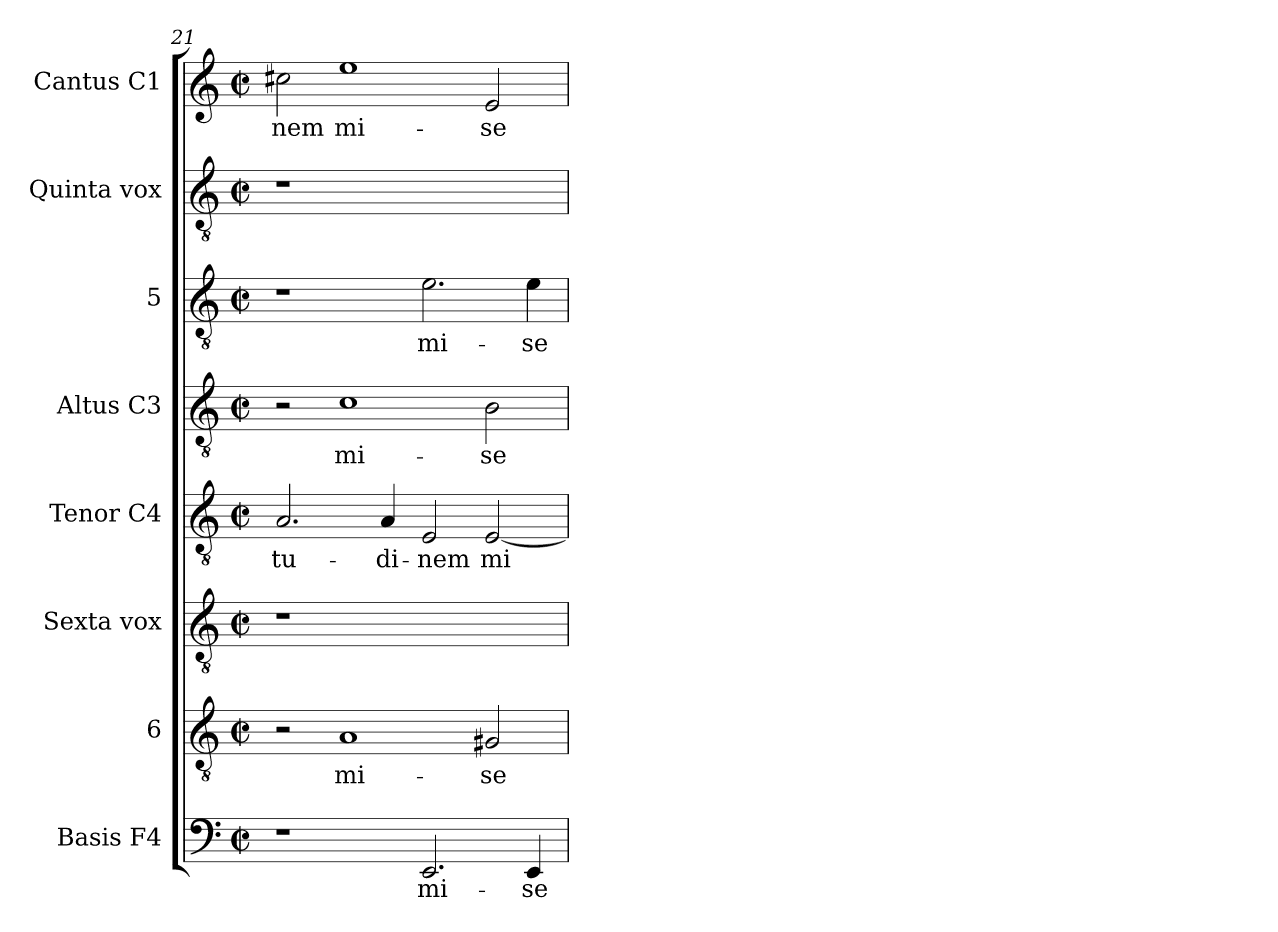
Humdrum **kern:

**kern	**text	**kern	**text	**kern	**kern	**text	**kern	**text	**kern	**text	**kern	**kern	**text
*part8	*part8	*part7	*part7	*part6	*part5	*part5	*part4	*part4	*part3	*part3	*part2	*part1	*part1
*staff8	*staff8	*staff7	*staff7	*staff6	*staff5	*staff5	*staff4	*staff4	*staff3	*staff3	*staff2	*staff1	*staff1
*I"Basis  F4	*	*I"6	*	*I"Sexta  vox	*I"Tenor  C4	*	*I"Altus  C3	*	*I"5	*	*I"Quinta  vox	*I"Cantus  C1	*
*I'B	*	*	*	*	*I'T	*	*I'A	*	*	*	*	*I'C	*
*clefF4	*	*clefGv2	*	*clefGv2	*clefGv2	*	*clefGv2	*	*clefGv2	*	*clefGv2	*clefG2	*
*k[]	*	*k[]	*	*k[]	*k[]	*	*k[]	*	*k[]	*	*k[]	*k[]	*
*C:	*	*C:	*	*C:	*C:	*	*C:	*	*C:	*	*C:	*C:	*
*M2/2	*	*M2/2	*	*M2/2	*M2/2	*	*M2/2	*	*M2/2	*	*M2/2	*M2/2	*
*met(c|)	*	*met(c|)	*	*met(c|)	*met(c|)	*	*met(c|)	*	*met(c|)	*	*met(c|)	*met(c|)	*
=21	=21	=21	=21	=21	=21	=21	=21	=21	=21	=21	=21	=21	=21
!	!	!	!	!	!	!LO:LY:b:cj	!	!	!	!	!	!	!LO:LY:b:cj
1r	.	2r	.	1r	2.A/	-tu-	2r	.	1r	.	1r	2cc#X\	-nem
!	!	!	!LO:LY:b:cj	!	!	!	!	!LO:LY:b:cj	!	!	!	!	!LO:LY:b:cj
.	.	1A	mi-	.	.	.	1c	mi-	.	.	.	1ee	mi-
!	!	!	!	!	!	!LO:LY:b:cj	!	!	!	!	!	!	!
.	.	.	.	.	4A/	-di-	.	.	.	.	.	.	.
!	!LO:LY:b:cj	!	!	!	!	!LO:LY:b:cj	!	!	!	!LO:LY:b:cj	!	!	!
2.EE/	mi-	.	.	1ryy	2E/	-nem	.	.	2.e\	mi-	1ryy	.	.
!	!	!	!LO:LY:b:cj	!	!	!LO:LY:b:cj	!	!LO:LY:b:cj	!	!	!	!	!LO:LY:b:cj
.	.	2G#X/	-se-	.	[<2E/	mi-	2B\	-se-	.	.	.	2e/	-se-
!	!LO:LY:b:cj	!	!	!	!	!	!	!	!	!LO:LY:b:cj	!	!	!
4EE/	-se-	.	.	.	.	.	.	.	4e\	-se-	.	.	.
=	=	=	=	=	=	=	=	=	=	=	=	=	=
*-	*-	*-	*-	*-	*-	*-	*-	*-	*-	*-	*-	*-	*-
